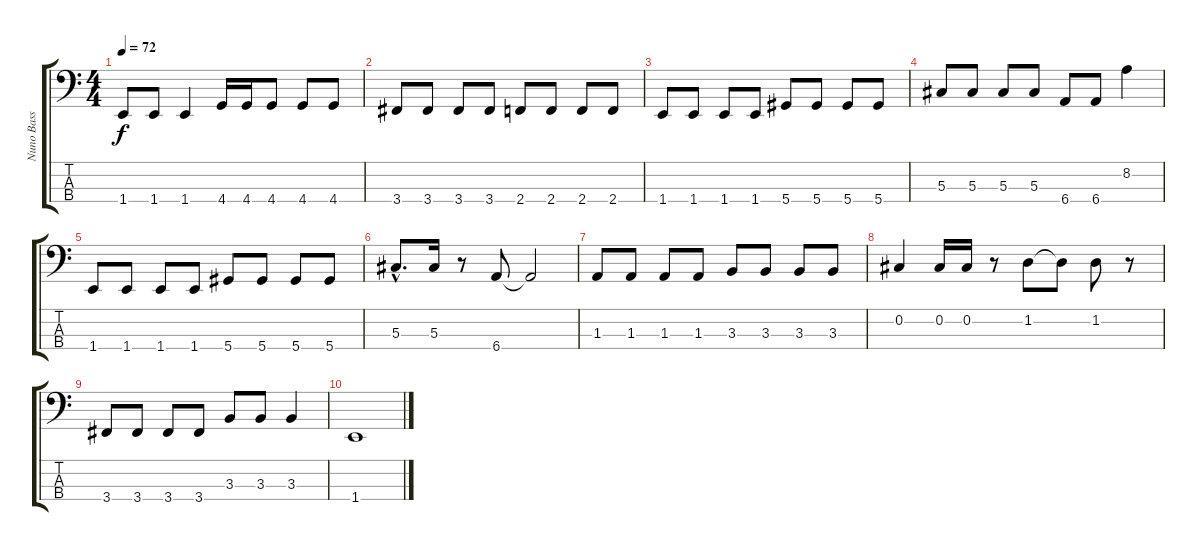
\track ("Nuno Bass" "Nuno Bass") {instrument acousticbass}
\staff {score tabs}
\tuning (Gb2 Db2 Ab1 Eb1) {hide}
\ts (4 4)
\tempo 72
\clef f4
\ks c
1.4.8{dy f} 1.4.8 1.4.4 4.4.16 4.4.16 4.4.8 4.4.8 4.4.8 |
3.4.8 3.4.8 3.4.8 3.4.8 2.4.8 2.4.8 2.4.8 2.4.8 |
1.4.8 1.4.8 1.4.8 1.4.8 5.4.8 5.4.8 5.4.8 5.4.8 |
5.3.8 5.3.8 5.3.8 5.3.8 6.4.8 6.4.8 8.2.4 |
1.4.8 1.4.8 1.4.8 1.4.8 5.4.8 5.4.8 5.4.8 5.4.8 |
5.3{hac}.8{d} 5.3.16 r.8 6.4.8 6.4{t}.2 |
1.3.8 1.3.8 1.3.8 1.3.8 3.3.8 3.3.8 3.3.8 3.3.8 |
0.2.4 0.2.16 0.2.16 r.8 1.2.8 1.2{t}.8 1.2.8 r.8 |
3.4.8 3.4.8 3.4.8 3.4.8 3.3.8 3.3.8 3.3.4 |
1.4.1
